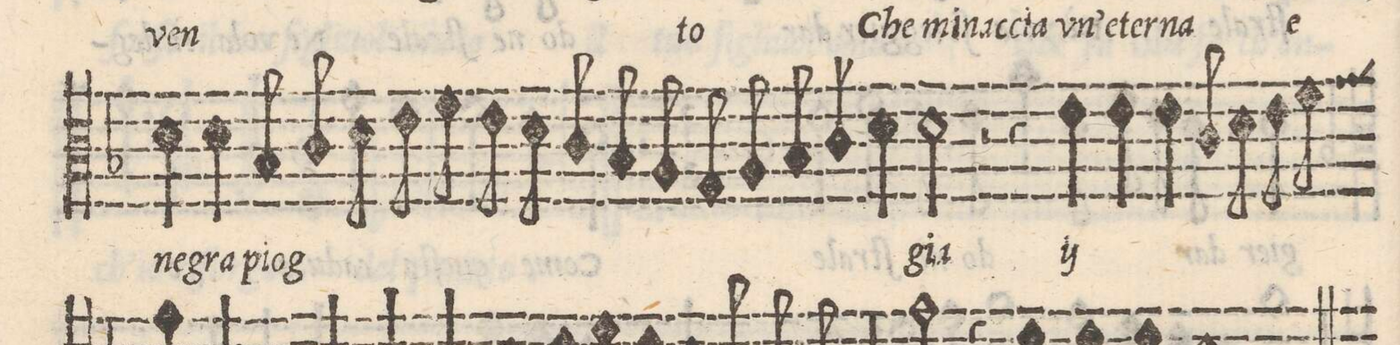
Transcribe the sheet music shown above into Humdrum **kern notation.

**kern	**text
*I"QVINTO	*
*clefC3	*
*k[b-]	*
*met(C)	*
*M2/1	*
4d\	ne-
4d\	-gra
8B-/	piog-
8c/	.
8d\	.
8e\	.
8f\	.
8e\	.
8d\	.
8c/	.
=36-	=36-
8B-/	.
8A/	.
8G/	.
8A/	.
8B-/	.
8c/	.
4d\	.
2d\	-gia
2r	.
=37-	=37-
4r	.
*	*ij
4e\	e
4e\	ne-
4e\	-gra
8c/	piog-
8d\	.
8e\	.
8f\	.
*-	*-
